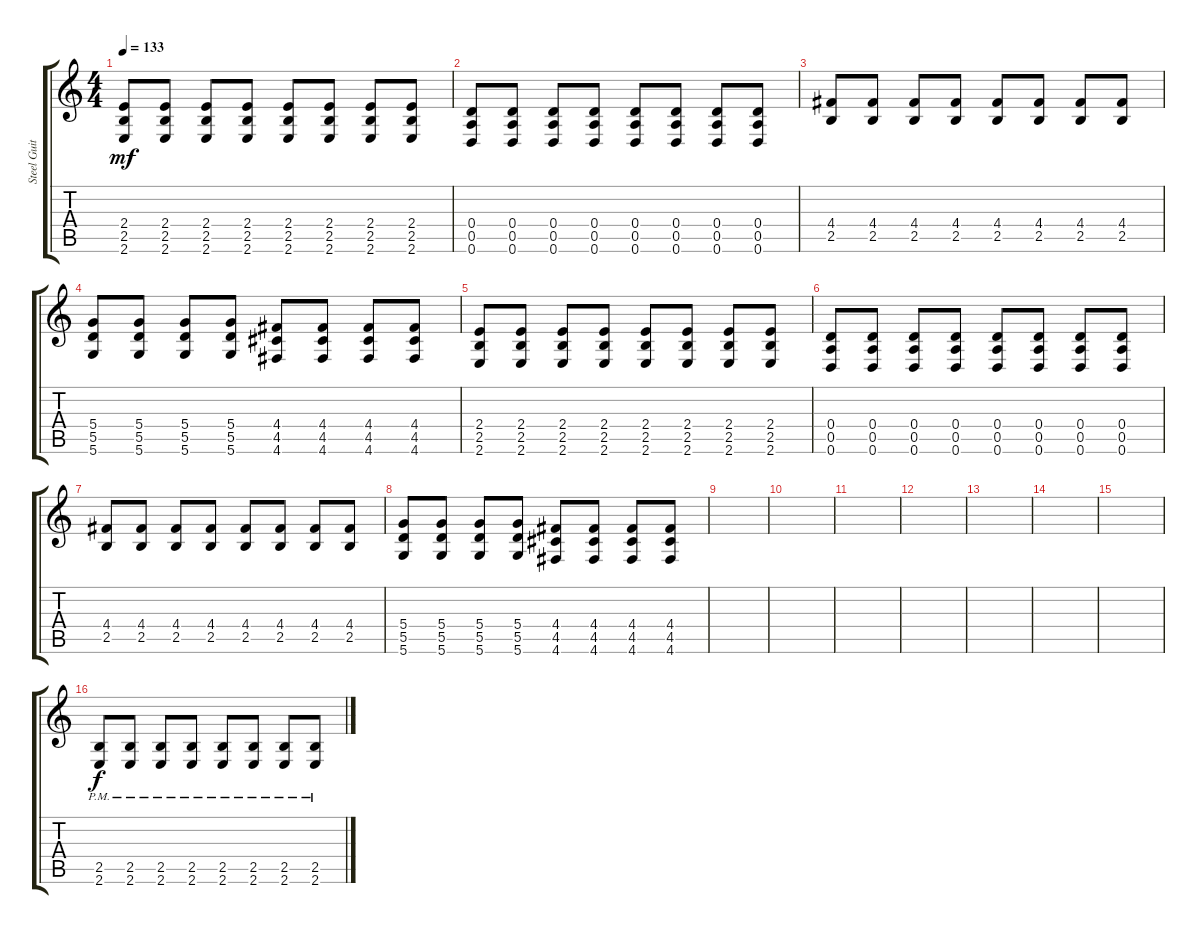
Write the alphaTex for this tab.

\track ("Steel Guitar" "Steel Guit") {instrument acousticguitarsteel}
\staff {score tabs}
\tuning (E4 B3 G3 D3 A2 D2) {hide}
\ts (4 4)
\tempo 133
\clef g2
\ks c
(2.4 2.5 2.6).8{dy mf} (2.4 2.5 2.6).8 (2.4 2.5 2.6).8 (2.4 2.5 2.6).8 (2.4 2.5 2.6).8 (2.4 2.5 2.6).8 (2.4 2.5 2.6).8 (2.4 2.5 2.6).8 |
(0.4 0.5 0.6).8 (0.4 0.5 0.6).8 (0.4 0.5 0.6).8 (0.4 0.5 0.6).8 (0.4 0.5 0.6).8 (0.4 0.5 0.6).8 (0.4 0.5 0.6).8 (0.4 0.5 0.6).8 |
(4.4 2.5).8 (4.4 2.5).8 (4.4 2.5).8 (4.4 2.5).8 (4.4 2.5).8 (4.4 2.5).8 (4.4 2.5).8 (4.4 2.5).8 |
(5.4 5.5 5.6).8 (5.4 5.5 5.6).8 (5.4 5.5 5.6).8 (5.4 5.5 5.6).8 (4.4 4.5 4.6).8 (4.4 4.5 4.6).8 (4.4 4.5 4.6).8 (4.4 4.5 4.6).8 |
(2.4 2.5 2.6).8 (2.4 2.5 2.6).8 (2.4 2.5 2.6).8 (2.4 2.5 2.6).8 (2.4 2.5 2.6).8 (2.4 2.5 2.6).8 (2.4 2.5 2.6).8 (2.4 2.5 2.6).8 |
(0.4 0.5 0.6).8 (0.4 0.5 0.6).8 (0.4 0.5 0.6).8 (0.4 0.5 0.6).8 (0.4 0.5 0.6).8 (0.4 0.5 0.6).8 (0.4 0.5 0.6).8 (0.4 0.5 0.6).8 |
(4.4 2.5).8 (4.4 2.5).8 (4.4 2.5).8 (4.4 2.5).8 (4.4 2.5).8 (4.4 2.5).8 (4.4 2.5).8 (4.4 2.5).8 |
(5.4 5.5 5.6).8 (5.4 5.5 5.6).8 (5.4 5.5 5.6).8 (5.4 5.5 5.6).8 (4.4 4.5 4.6).8 (4.4 4.5 4.6).8 (4.4 4.5 4.6).8 (4.4 4.5 4.6).8 |
|
|
|
|
|
|
|
(2.5{pm} 2.6{pm}).8{dy f} (2.5{pm} 2.6{pm}).8 (2.5{pm} 2.6{pm}).8 (2.5{pm} 2.6{pm}).8 (2.5{pm} 2.6{pm}).8 (2.5{pm} 2.6{pm}).8 (2.5{pm} 2.6{pm}).8 (2.5{pm} 2.6{pm}).8
